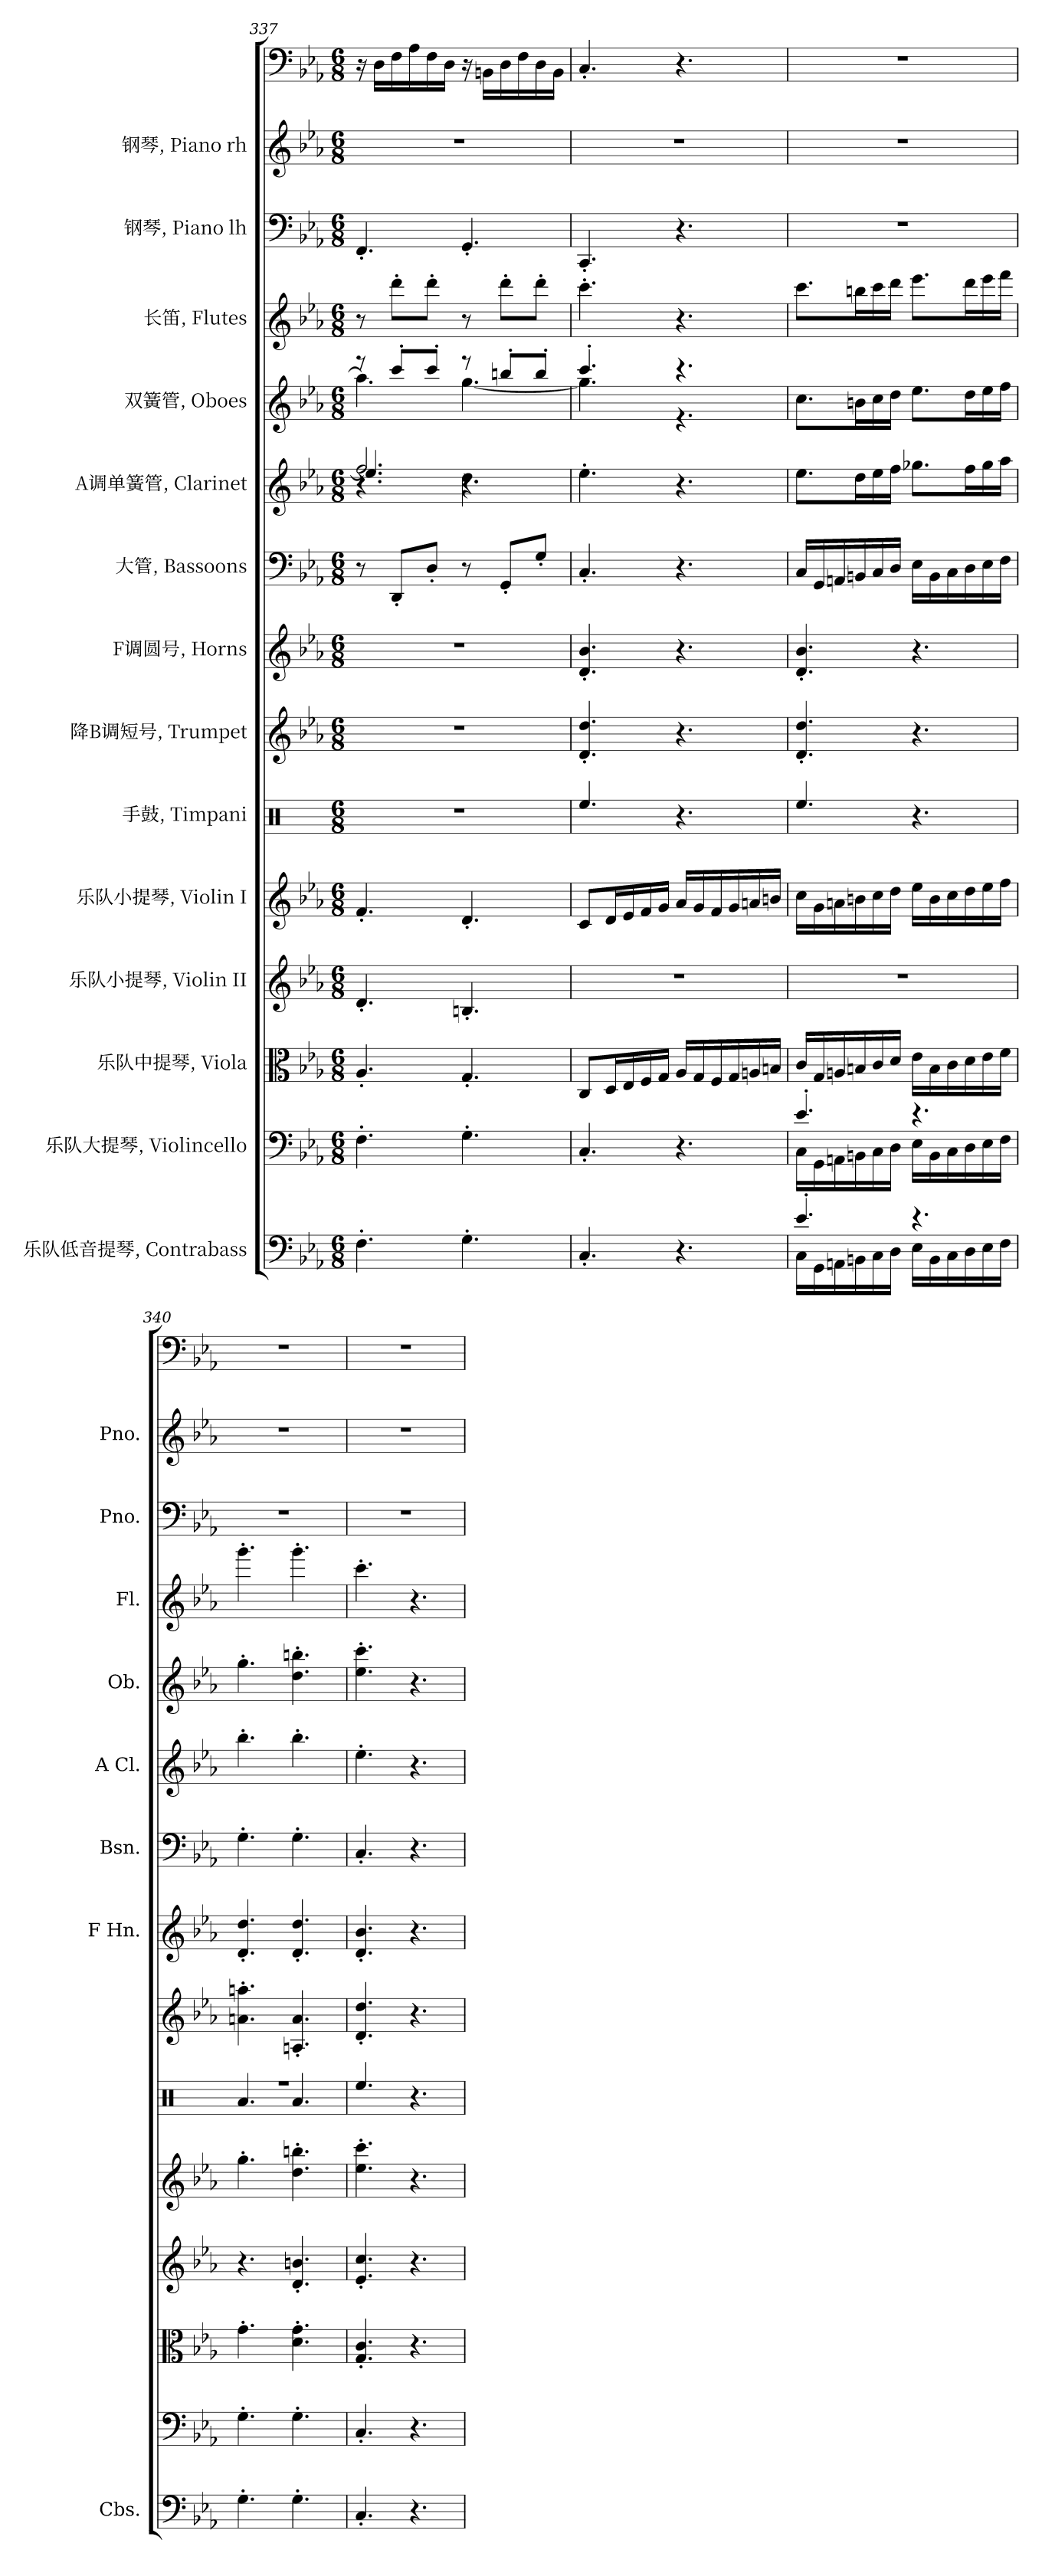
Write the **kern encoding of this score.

**kern	**kern	**kern	**kern	**kern	**kern	**kern	**kern	**kern	**kern	**kern	**kern	**kern	**kern	**kern
*part14	*part13	*part12	*part11	*part10	*part9	*part8	*part7	*part6	*part5	*part4	*part3	*part2	*part1	*part1
*staff15	*staff14	*staff13	*staff12	*staff11	*staff10	*staff9	*staff8	*staff7	*staff6	*staff5	*staff4	*staff3	*staff2	*staff1
*I"乐队低音提琴, Contrabass	*I"乐队大提琴, Violincello	*I"乐队中提琴, Viola	*I"乐队小提琴, Violin II	*I"乐队小提琴, Violin I	*I"手鼓, Timpani	*I"降B调短号, Trumpet	*I"F调圆号, Horns	*I"大管, Bassoons	*I"A调单簧管, Clarinet	*I"双簧管, Oboes	*I"长笛, Flutes	*I"钢琴, Piano lh	*I"钢琴, Piano rh	*
*I'Cbs.	*	*	*	*	*	*	*I'F Hn.	*I'Bsn.	*I'A Cl.	*I'Ob.	*I'Fl.	*I'Pno.	*I'Pno.	*
!!LO:PB:g=z
*clefF4	*clefF4	*clefC3	*clefG2	*clefG2	*clefX	*clefG2	*clefG2	*clefF4	*clefG2	*clefG2	*clefG2	*clefF4	*clefG2	*clefF4
*ITrd7c12	*	*	*	*	*	*ITrd1c2	*ITrd4c7	*	*ITrd2c3	*	*	*	*	*
*k[b-e-a-]	*k[b-e-a-]	*k[b-e-a-]	*k[b-e-a-]	*k[b-e-a-]	*k[]	*k[b-e-a-d-g-]	*k[b-e-a-d-]	*k[b-e-a-]	*k[]	*k[b-e-a-]	*k[b-e-a-]	*k[b-e-a-]	*k[b-e-a-]	*k[b-e-a-]
*M6/8	*M6/8	*M6/8	*M6/8	*M6/8	*M6/8	*M6/8	*M6/8	*M6/8	*M6/8	*M6/8	*M6/8	*M6/8	*M6/8	*M6/8
=337	=337	=337	=337	=337	=337	=337	=337	=337	=337	=337	=337	=337	=337	=337
*	*	*	*	*	*	*	*	*	*^	*^	*	*	*	*
*	*	*	*	*	*	*	*	*	*	*^	*	*	*	*	*	*
4.FF'\	4.F'\	4.A-'/	4.d'/	4.f'/	2.r	2.r	2.r	8r	2.dd/	4.r	4.cc/]	8r	4.aa-\]	8r	4.FF'/	2.r	16r
.	.	.	.	.	.	.	.	.	.	.	.	.	.	.	.	.	16D\LL
.	.	.	.	.	.	.	.	8DD'/L	.	.	.	8ccc'/L	.	8ddd'\L	.	.	16F\
.	.	.	.	.	.	.	.	.	.	.	.	.	.	.	.	.	16A-\
.	.	.	.	.	.	.	.	8D'/J	.	.	.	8ccc'/J	.	8ddd'\J	.	.	16F\
.	.	.	.	.	.	.	.	.	.	.	.	.	.	.	.	.	16D\JJ
4.GG'\	4.G'\	4.G'/	4.Bn'/	4.d'/	.	.	.	8r	.	4.b\	4.r	8r	[4.gg\	8r	4.GG'/	.	16r
.	.	.	.	.	.	.	.	.	.	.	.	.	.	.	.	.	16BBn\LL
.	.	.	.	.	.	.	.	8GG'/L	.	.	.	8bbn'/L	.	8ddd'\L	.	.	16D\
.	.	.	.	.	.	.	.	.	.	.	.	.	.	.	.	.	16F\
.	.	.	.	.	.	.	.	8G'/J	.	.	.	8bb'/J	.	8ddd'\J	.	.	16D\
.	.	.	.	.	.	.	.	.	.	.	.	.	.	.	.	.	16BB\JJ
*	*	*	*	*	*	*	*	*	*v	*v	*v	*	*	*	*	*	*
=338	=338	=338	=338	=338	=338	=338	=338	=338	=338	=338	=338	=338	=338	=338	=338
4.CC'/	4.C'/	8C/L	2.r	8c/L	4.Ree/	4.c/' 4.cc/'	4.G/' 4.e-/'	4.C'/	4.cc'\	4.ccc'/	4.gg\]	4.ccc'\	4.CC'/	2.r	4.C'/
.	.	16D/L	.	16d/L	.	.	.	.	.	.	.	.	.	.	.
.	.	16E-/	.	16e-/	.	.	.	.	.	.	.	.	.	.	.
.	.	16F/	.	16f/	.	.	.	.	.	.	.	.	.	.	.
.	.	16G/JJ	.	16g/JJ	.	.	.	.	.	.	.	.	.	.	.
4.r	4.r	16A-/LL	.	16a-/LL	4.r	4.r	4.r	4.r	4.r	4.r	4.r	4.r	4.r	.	4.r
.	.	16G/	.	16g/	.	.	.	.	.	.	.	.	.	.	.
.	.	16F/	.	16f/	.	.	.	.	.	.	.	.	.	.	.
.	.	16G/	.	16g/	.	.	.	.	.	.	.	.	.	.	.
.	.	16An/	.	16an/	.	.	.	.	.	.	.	.	.	.	.
.	.	16Bn/JJ	.	16bn/JJ	.	.	.	.	.	.	.	.	.	.	.
*	*	*	*	*	*	*	*	*	*	*v	*v	*	*	*	*
!!LO:PB:g=z
=339	=339	=339	=339	=339	=339	=339	=339	=339	=339	=339	=339	=339	=339	=339
*^	*^	*	*	*	*	*	*	*	*	*	*	*	*	*
4.E-'/	16CC\LL	4.e-'/	16C\LL	16c/LL	2.r	16cc\LL	4.Ree/	4.c/' 4.cc/'	4.G/' 4.e-/'	16C/LL	8.cc\L	8.cc\L	8.ccc\L	2.r	2.r	2.r
.	16GGG\	.	16GG\	16G/	.	16g\	.	.	.	16GG/	.	.	.	.	.	.
.	16AAAn\	.	16AAn\	16An/	.	16an\	.	.	.	16AAn/	.	.	.	.	.	.
.	16BBBn\	.	16BBn\	16Bn/	.	16bn\	.	.	.	16BBn/	16b\L	16bn\L	16bbn\L	.	.	.
.	16CC\	.	16C\	16c/	.	16cc\	.	.	.	16C/	16cc\	16cc\	16ccc\	.	.	.
.	16DD\JJ	.	16D\JJ	16d/JJ	.	16dd\JJ	.	.	.	16D/JJ	16dd\JJ	16dd\JJ	16ddd\JJ	.	.	.
4.r	16EE-\LL	4.r	16E-\LL	16e-\LL	.	16ee-\LL	4.r	4.r	4.r	16E-\LL	8.ee-X\L	8.ee-\L	8.eee-\L	.	.	.
.	16BBB\	.	16BB\	16B\	.	16b\	.	.	.	16BB\	.	.	.	.	.	.
.	16CC\	.	16C\	16c\	.	16cc\	.	.	.	16C\	.	.	.	.	.	.
.	16DD\	.	16D\	16d\	.	16dd\	.	.	.	16D\	16dd\L	16dd\L	16ddd\L	.	.	.
.	16EE-\	.	16E-\	16e-\	.	16ee-\	.	.	.	16E-\	16ee-\	16ee-\	16eee-\	.	.	.
.	16FF\JJ	.	16F\JJ	16f\JJ	.	16ff\JJ	.	.	.	16F\JJ	16ff\JJ	16ff\JJ	16fff\JJ	.	.	.
*v	*v	*	*	*	*	*	*	*	*	*	*	*	*	*	*	*
*	*v	*v	*	*	*	*	*	*	*	*	*	*	*	*	*
=340	=340	=340	=340	=340	=340	=340	=340	=340	=340	=340	=340	=340	=340	=340
*	*	*	*	*	*	*	*	*	*	*	*	*	*	*MM180
*	*	*	*	*	*^	*	*	*	*	*	*	*	*	*
4.GG'\	4.G'\	4.g'\	4.r	4.gg'\	2.r	4.Ra/	4.gn\' 4.ggn\'	4.G/' 4.g/'	4.G'\	4.gg'\	4.gg'\	4.ggg'\	2.r	2.r	2.r
4.GG'\	4.G'\	4.d\' 4.g\'	4.d/' 4.bn/'	4.dd\' 4.bbn\'	.	4.Ra/	4.Gn/' 4.g/'	4.G/' 4.g/'	4.G'\	4.gg'\	4.dd\' 4.bbn\'	4.ggg'\	.	.	.
*	*	*	*	*	*v	*v	*	*	*	*	*	*	*	*	*
=341	=341	=341	=341	=341	=341	=341	=341	=341	=341	=341	=341	=341	=341	=341
4.CC'/	4.C'/	4.G/' 4.c/'	4.e-/' 4.cc/'	4.ee-\' 4.ccc\'	4.Ree/	4.c/' 4.cc/'	4.G/' 4.e-/'	4.C'/	4.cc'\	4.ee-\' 4.ccc\'	4.ccc'\	2.r	2.r	2.r
4.r	4.r	4.r	4.r	4.r	4.r	4.r	4.r	4.r	4.r	4.r	4.r	.	.	.
=	=	=	=	=	=	=	=	=	=	=	=	=	=	=
*-	*-	*-	*-	*-	*-	*-	*-	*-	*-	*-	*-	*-	*-	*-
